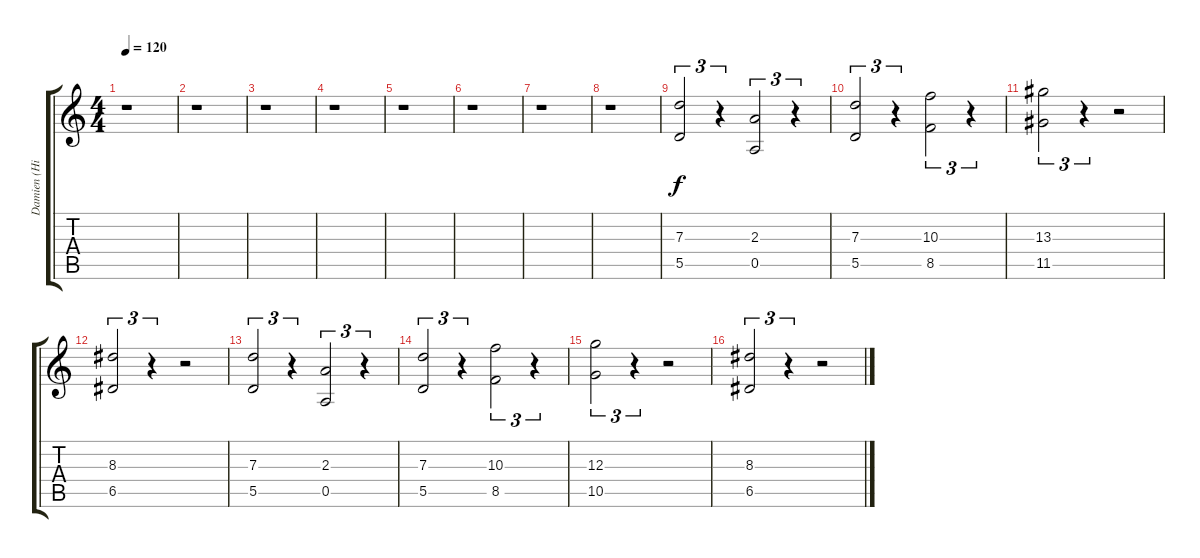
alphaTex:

\track ("Damien (HighKeyb)" "Damien (Hi") {instrument stringensemble1}
\staff {score tabs}
\tuning (E5 B4 G4 D4 A3 D3) {hide}
\ts (4 4)
\tempo 120
\clef g2
\ks c
r.1{dy mp} |
r.1 |
r.1 |
r.1 |
r.1 |
r.1 |
r.1 |
r.1 |
(7.3 5.5).2{tu (3 2) dy f instrument electricpiano1} r.4{tu (3 2)} (2.3 0.5).2{tu (3 2)} r.4{tu (3 2)} |
(7.3 5.5).2{tu (3 2)} r.4{tu (3 2)} (10.3 8.5).2{tu (3 2)} r.4{tu (3 2)} |
(13.3 11.5).2{tu (3 2)} r.4{tu (3 2)} r.2 |
(8.3 6.5).2{tu (3 2)} r.4{tu (3 2)} r.2 |
(7.3 5.5).2{tu (3 2)} r.4{tu (3 2)} (2.3 0.5).2{tu (3 2)} r.4{tu (3 2)} |
(7.3 5.5).2{tu (3 2)} r.4{tu (3 2)} (10.3 8.5).2{tu (3 2)} r.4{tu (3 2)} |
(12.3 10.5).2{tu (3 2)} r.4{tu (3 2)} r.2 |
(8.3 6.5).2{tu (3 2)} r.4{tu (3 2)} r.2
